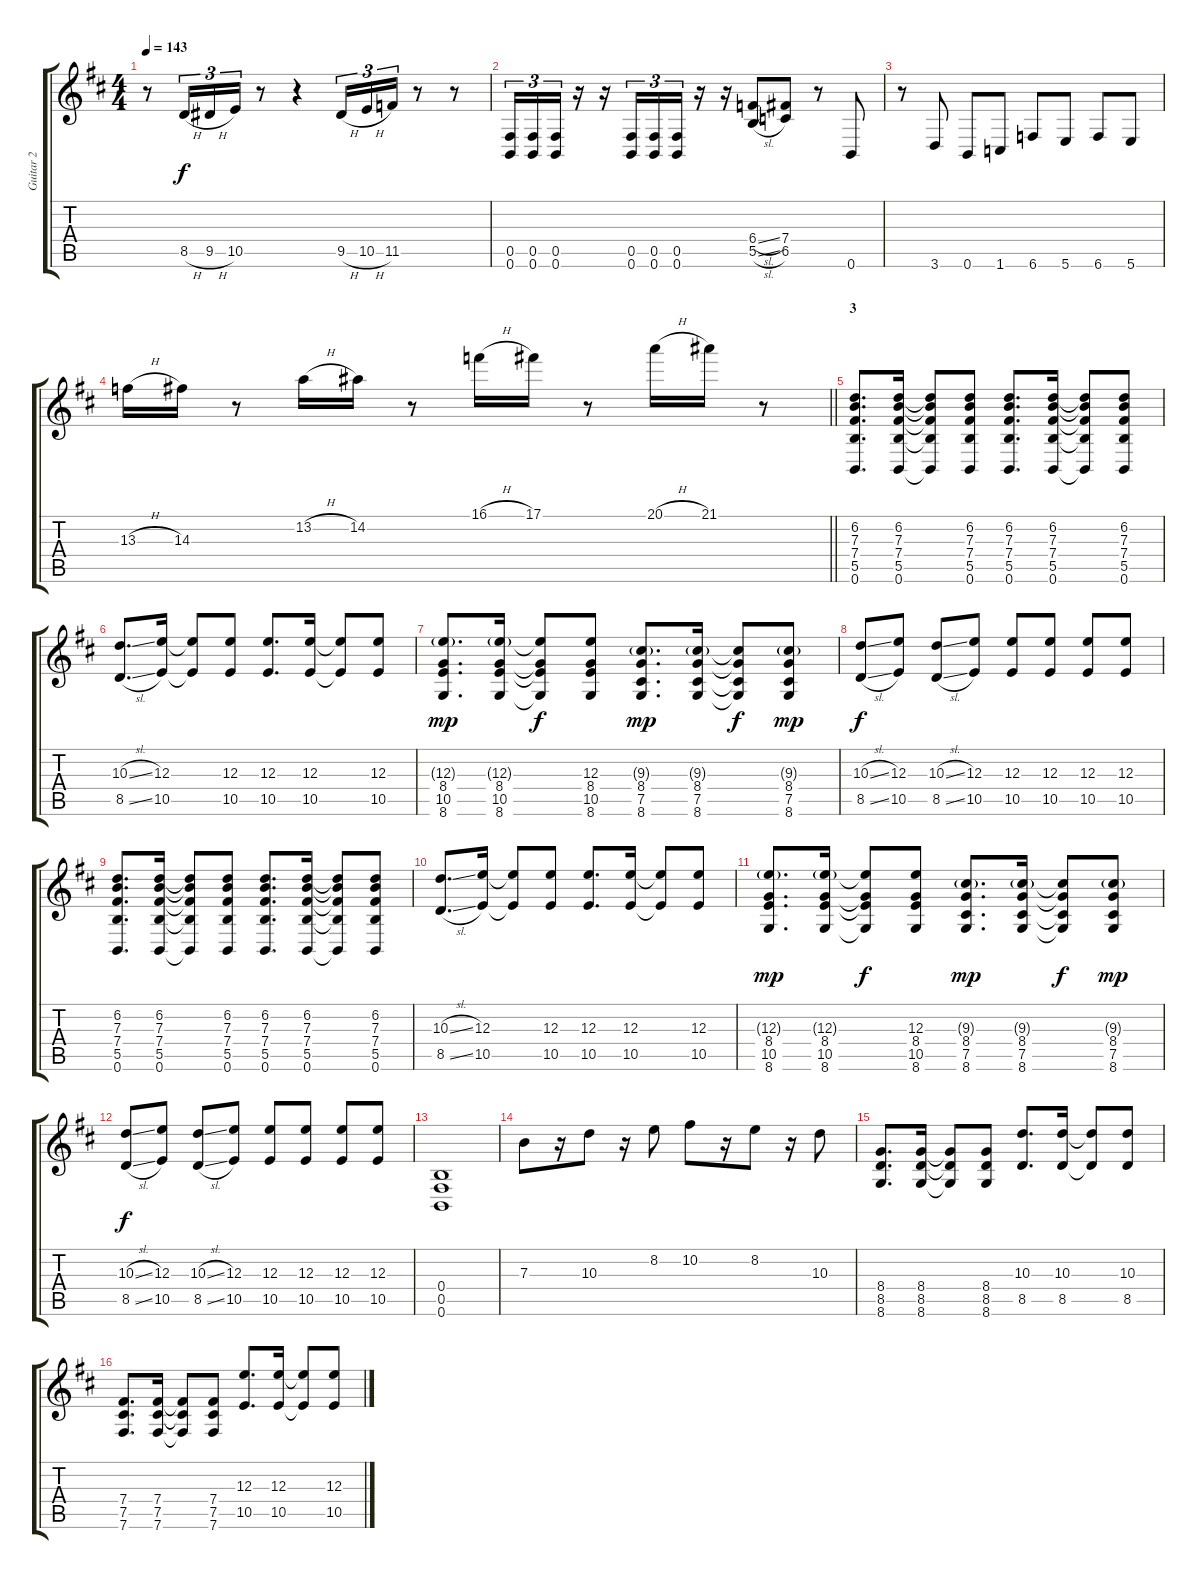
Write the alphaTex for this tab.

\track ("Guitar 2" "Guitar 2") {instrument overdrivenguitar}
\staff {score tabs}
\tuning (Db4 Ab3 E3 B2 Gb2 B1) {hide}
\ts (4 4)
\tempo 143
\clef g2
\ks bminor
r.8{dy f} 8.5{h}.16{tu (3 2)} 9.5{h}.16{tu (3 2)} 10.5.16{tu (3 2)} r.8 r.4 9.5{h}.16{tu (3 2)} 10.5{h}.16{tu (3 2)} 11.5.16{tu (3 2)} r.8 r.8 |
(0.5 0.6).16{tu (3 2)} (0.5 0.6).16{tu (3 2)} (0.5 0.6).16{tu (3 2)} r.16 r.16 (0.5 0.6).16{tu (3 2)} (0.5 0.6).16{tu (3 2)} (0.5 0.6).16{tu (3 2)} r.16 r.16 (6.4{sl} 5.5{sl}).8 (7.4 6.5).8 r.8 0.6.8 |
r.8 3.6.8 0.6.8 1.6.8 6.6.8 5.6.8 6.6.8 5.6.8 |
\barLineRight lightlight
13.3{h}.16 14.3.16 r.8 13.2{h}.16 14.2.16 r.8 16.1{h}.16 17.1.16 r.8 20.1{h}.16 21.1.16 r.8 |
\section ("" "3")
(6.2 7.3 7.4 5.5 0.6).8{d} (6.2 7.3 7.4 5.5 0.6).16 (6.2{t} 7.3{t} 7.4{t} 5.5{t} 0.6{t}).8 (6.2 7.3 7.4 5.5 0.6).8 (6.2 7.3 7.4 5.5 0.6).8{d} (6.2 7.3 7.4 5.5 0.6).16 (6.2{t} 7.3{t} 7.4{t} 5.5{t} 0.6{t}).8 (6.2 7.3 7.4 5.5 0.6).8 |
(10.3{sl} 8.5{sl}).8{d} (12.3 10.5).16 (12.3{t} 10.5{t}).8 (12.3 10.5).8 (12.3 10.5).8{d} (12.3 10.5).16 (12.3{t} 10.5{t}).8 (12.3 10.5).8 |
(12.3{g} 8.4 10.5 8.6).8{d dy mp} (12.3{g} 8.4 10.5 8.6).16 (12.3{t} 8.4{t} 10.5{t} 8.6{t}).8{dy f} (12.3 8.4 10.5 8.6).8 (9.3{g} 8.4 7.5 8.6).8{d dy mp} (9.3{g} 8.4 7.5 8.6).16 (9.3{t} 8.4{t} 7.5{t} 8.6{t}).8{dy f} (9.3{g} 8.4 7.5 8.6).8{dy mp} |
(10.3{sl} 8.5{sl}).8{dy f} (12.3 10.5).8 (10.3{sl} 8.5{sl}).8 (12.3 10.5).8 (12.3 10.5).8 (12.3 10.5).8 (12.3 10.5).8 (12.3 10.5).8 |
(6.2 7.3 7.4 5.5 0.6).8{d} (6.2 7.3 7.4 5.5 0.6).16 (6.2{t} 7.3{t} 7.4{t} 5.5{t} 0.6{t}).8 (6.2 7.3 7.4 5.5 0.6).8 (6.2 7.3 7.4 5.5 0.6).8{d} (6.2 7.3 7.4 5.5 0.6).16 (6.2{t} 7.3{t} 7.4{t} 5.5{t} 0.6{t}).8 (6.2 7.3 7.4 5.5 0.6).8 |
(10.3{sl} 8.5{sl}).8{d} (12.3 10.5).16 (12.3{t} 10.5{t}).8 (12.3 10.5).8 (12.3 10.5).8{d} (12.3 10.5).16 (12.3{t} 10.5{t}).8 (12.3 10.5).8 |
(12.3{g} 8.4 10.5 8.6).8{d dy mp} (12.3{g} 8.4 10.5 8.6).16 (12.3{t} 8.4{t} 10.5{t} 8.6{t}).8{dy f} (12.3 8.4 10.5 8.6).8 (9.3{g} 8.4 7.5 8.6).8{d dy mp} (9.3{g} 8.4 7.5 8.6).16 (9.3{t} 8.4{t} 7.5{t} 8.6{t}).8{dy f} (9.3{g} 8.4 7.5 8.6).8{dy mp} |
(10.3{sl} 8.5{sl}).8{dy f} (12.3 10.5).8 (10.3{sl} 8.5{sl}).8 (12.3 10.5).8 (12.3 10.5).8 (12.3 10.5).8 (12.3 10.5).8 (12.3 10.5).8 |
(0.4 0.5 0.6).1 |
7.3.8 r.16 10.3.8 r.16 8.2.8 10.2.8 r.16 8.2.8 r.16 10.3.8 |
(8.4 8.5 8.6).8{d} (8.4 8.5 8.6).16 (8.4{t} 8.5{t} 8.6{t}).8 (8.4 8.5 8.6).8 (10.3 8.5).8{d} (10.3 8.5).16 (10.3{t} 8.5{t}).8 (10.3 8.5).8 |
(7.4 7.5 7.6).8{d} (7.4 7.5 7.6).16 (7.4{t} 7.5{t} 7.6{t}).8 (7.4 7.5 7.6).8 (12.3 10.5).8{d} (12.3 10.5).16 (12.3{t} 10.5{t}).8 (12.3 10.5).8
